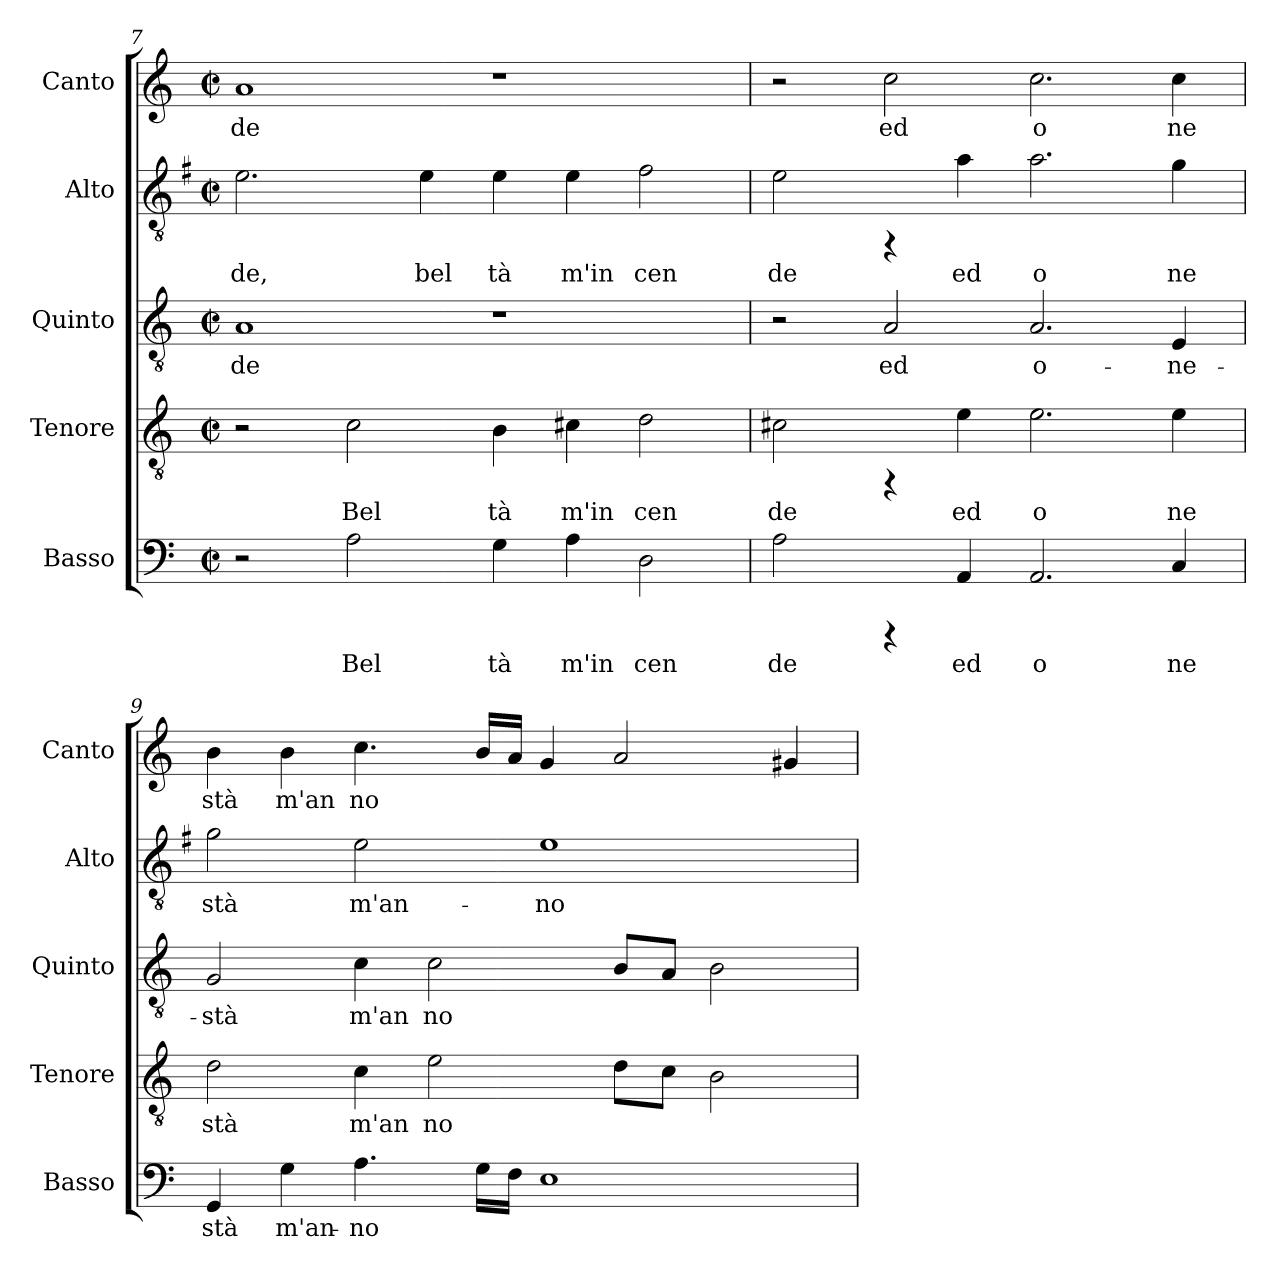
**kern	**text	**kern	**text	**kern	**text	**kern	**text	**kern	**text
*part5	*part5	*part4	*part4	*part3	*part3	*part2	*part2	*part1	*part1
*staff5	*staff5	*staff4	*staff4	*staff3	*staff3	*staff2	*staff2	*staff1	*staff1
*I"Basso	*	*I"Tenore	*	*I"Quinto	*	*I"Alto	*	*I"Canto	*
*I'Basso	*	*I'Tenore	*	*I'Quinto	*	*I'Alto	*	*I'Canto	*
*clefF4	*	*clefGv2	*	*clefGv2	*	*clefGv2	*	*clefG2	*
*	*	*	*	*	*	*ITrd-3c-5	*	*	*
*k[]	*	*k[]	*	*k[]	*	*k[]	*	*k[]	*
*C:	*	*C:	*	*C:	*	*C:	*	*C:	*
*M2/2	*	*M2/2	*	*M2/2	*	*M2/2	*	*M2/2	*
*met(c|)	*	*met(c|)	*	*met(c|)	*	*met(c|)	*	*met(c|)	*
=7	=7	=7	=7	=7	=7	=7	=7	=7	=7
!	!	!	!	!	!LO:LY:b:cj	!	!LO:LY:b:cj	!	!LO:LY:b:cj
2r	.	2r	.	1A	-de	2.a\	de,	1a	de
!	!LO:LY:b:cj	!	!LO:LY:b:cj	!	!	!	!	!	!
2A\	Bel	2c\	Bel	.	.	.	.	.	.
!	!	!	!	!	!	!	!LO:LY:b:cj	!	!
.	.	.	.	.	.	4a\	bel	.	.
!	!LO:LY:b:cj	!	!LO:LY:b:cj	!	!	!	!LO:LY:b:cj	!	!
4G\	tà	4B\	tà	1r	.	4a\	tà	1r	.
!	!LO:LY:b:cj	!	!LO:LY:b:cj	!	!	!	!LO:LY:b:cj	!	!
4A\	m'in	4c#X\	m'in	.	.	4a\	m'in	.	.
!	!LO:LY:b:cj	!	!LO:LY:b:cj	!	!	!	!LO:LY:b:cj	!	!
2D\	cen	2d\	cen	.	.	2b\	cen	.	.
=8	=8	=8	=8	=8	=8	=8	=8	=8	=8
!	!LO:LY:b:cj	!	!LO:LY:b:cj	!	!	!	!LO:LY:b:cj	!	!
2A\	de	2c#X\	de	2r	.	2a\	de	2r	.
!	!	!	!	!	!LO:LY:b:cj	!	!	!	!LO:LY:b:cj
4rCCC	.	4rFF	.	2A/	ed	4rFF	.	2cc\	ed
!	!LO:LY:b:cj	!	!LO:LY:b:cj	!	!	!	!LO:LY:b:cj	!	!
4AA/	ed	4e\	ed	.	.	4dd\	ed	.	.
!	!LO:LY:b:cj	!	!LO:LY:b:cj	!	!LO:LY:b:cj	!	!LO:LY:b:cj	!	!LO:LY:b:cj
2.AA/	o	2.e\	o	2.A/	o-	2.dd\	o	2.cc\	o
!	!LO:LY:b:cj	!	!LO:LY:b:cj	!	!LO:LY:b:cj	!	!LO:LY:b:cj	!	!LO:LY:b:cj
4C/	ne	4e\	ne	4E/	-ne-	4cc\	ne	4cc\	ne
!!LO:PB:g=z
=9	=9	=9	=9	=9	=9	=9	=9	=9	=9
!	!LO:LY:b:cj	!	!LO:LY:b:cj	!	!LO:LY:b:cj	!	!LO:LY:b:cj	!	!LO:LY:b:cj
4GG/	stà	2d\	stà	2G/	-stà	2cc\	stà	4b\	stà
!	!LO:LY:b:cj	!	!	!	!	!	!	!	!LO:LY:b:cj
4G\	m'an-	.	.	.	.	.	.	4b\	m'an
!	!LO:LY:b:cj	!	!LO:LY:b:cj	!	!LO:LY:b:cj	!	!LO:LY:b:cj	!	!LO:LY:b:cj
4.A\	-no-	4c\	m'an	4c\	m'an	2a\	m'an-	4.cc\	no
!	!	!	!LO:LY:b:cj	!	!LO:LY:b:cj	!	!	!	!
.	.	2e\	no	2c\	no	.	.	.	.
!	!LO:LY:b:cj	!	!	!	!	!	!	!	!LO:LY:b:cj
16G\L	--	.	.	.	.	.	.	16b/L	.
!	!LO:LY:b:cj	!	!	!	!	!	!	!	!LO:LY:b:cj
16F\J	--	.	.	.	.	.	.	16a/J	.
!	!LO:LY:b:cj	!	!	!	!	!	!LO:LY:b:cj	!	!LO:LY:b:cj
1E	--	.	.	.	.	1a	-no-	4g/	.
!	!	!	!LO:LY:b:cj	!	!LO:LY:b:cj	!	!	!	!LO:LY:b:cj
.	.	8d\L	.	8B/L	.	.	.	2a/	.
!	!	!	!LO:LY:b:cj	!	!LO:LY:b:cj	!	!	!	!
.	.	8c\J	.	8A/J	.	.	.	.	.
!	!	!	!LO:LY:b:cj	!	!LO:LY:b:cj	!	!	!	!
.	.	2B\	.	2B\	.	.	.	.	.
!	!	!	!	!	!	!	!	!	!LO:LY:b:cj
.	.	.	.	.	.	.	.	4g#/	.
=	=	=	=	=	=	=	=	=	=
*-	*-	*-	*-	*-	*-	*-	*-	*-	*-
